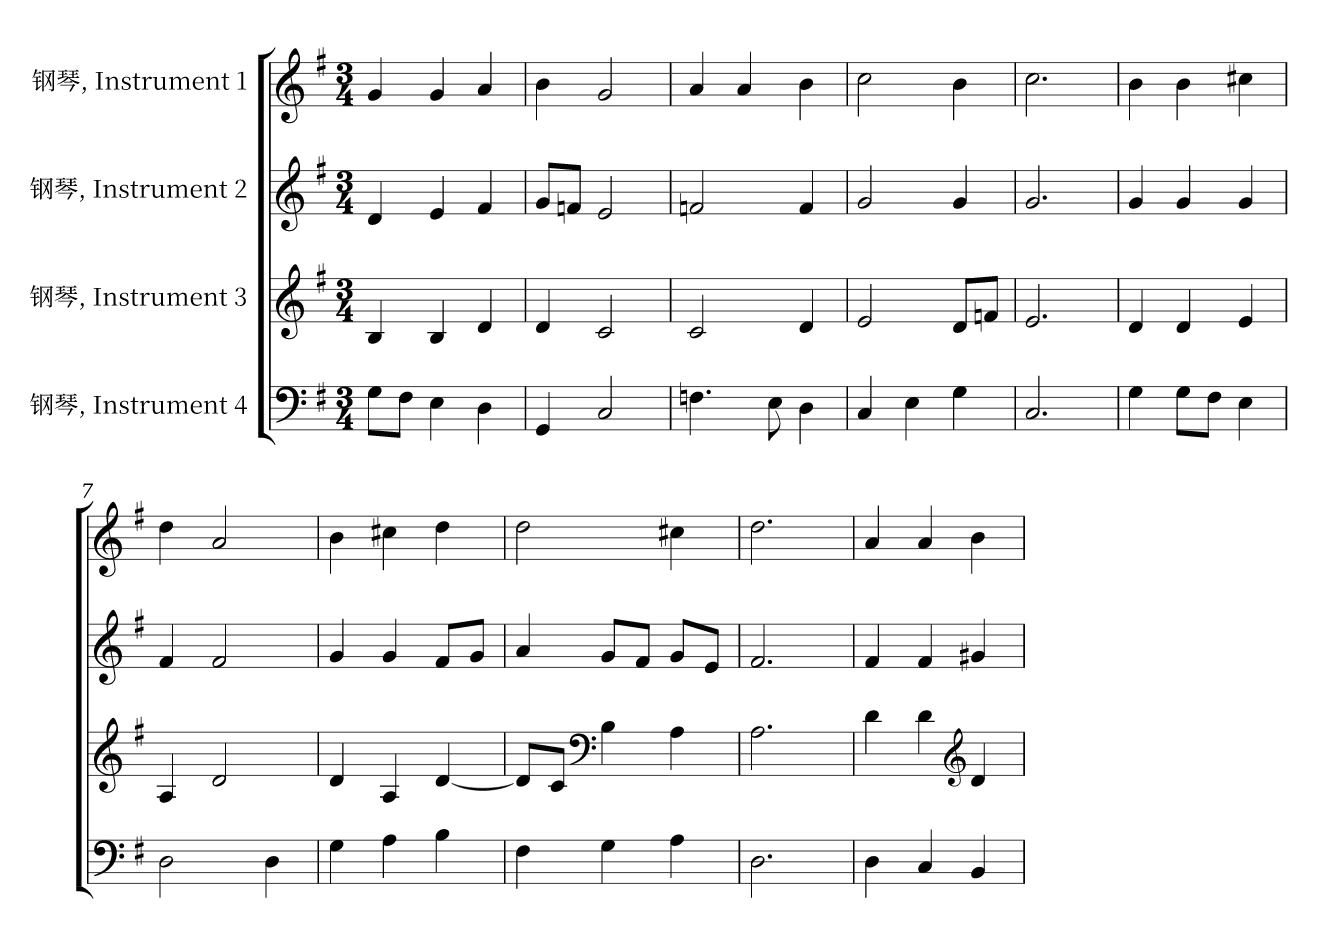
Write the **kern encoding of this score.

**kern	**kern	**kern	**kern
*part4	*part3	*part2	*part1
*staff4	*staff3	*staff2	*staff1
*I"钢琴, Instrument 4	*I"钢琴, Instrument 3	*I"钢琴, Instrument 2	*I"钢琴, Instrument 1
*clefF4	*clefG2	*clefG2	*clefG2
*k[f#]	*k[f#]	*k[f#]	*k[f#]
*M3/4	*M3/4	*M3/4	*M3/4
*MM104	*MM104	*MM104	*MM104
=1	=1	=1	=1
8G\L	4B/	4d/	4g/
8F#\J	.	.	.
4E\	4B/	4e/	4g/
4D\	4d/	4f#/	4a/
=2	=2	=2	=2
4GG/	4d/	8g/L	4b\
.	.	8fn/J	.
2C/	2c/	2e/	2g/
=3	=3	=3	=3
4.Fn\	2c/	2fn/	4a/
.	.	.	4a/
8E\	.	.	.
4D\	4d/	4f/	4b\
=4	=4	=4	=4
4C/	2e/	2g/	2cc\
4E\	.	.	.
4G\	8d/L	4g/	4b\
.	8fn/J	.	.
=5	=5	=5	=5
2.C/	2.e/	2.g/	2.cc\
=6	=6	=6	=6
4G\	4d/	4g/	4b\
8G\L	4d/	4g/	4b\
8F#\J	.	.	.
4E\	4e/	4g/	4cc#X\
=7	=7	=7	=7
2D\	4A/	4f#/	4dd\
.	2d/	2f#/	2a/
4D\	.	.	.
!!LO:LB:g=z
=8	=8	=8	=8
4G\	4d/	4g/	4b\
4A\	4A/	4g/	4cc#X\
4B\	[4d/	8f#/L	4dd\
.	.	8g/J	.
=9	=9	=9	=9
4F#\	8d/L]	4a/	2dd\
.	8c/J	.	.
*	*clefF4	*	*
4G\	4B\	8g/L	.
.	.	8f#/J	.
4A\	4A\	8g/L	4cc#X\
.	.	8e/J	.
=10	=10	=10	=10
2.D\	2.A\	2.f#/	2.dd\
=11	=11	=11	=11
4D\	4d\	4f#/	4a/
4C/	4d\	4f#/	4a/
*	*clefG2	*	*
4BB/	4d/	4g#X/	4b\
=	=	=	=
*-	*-	*-	*-
